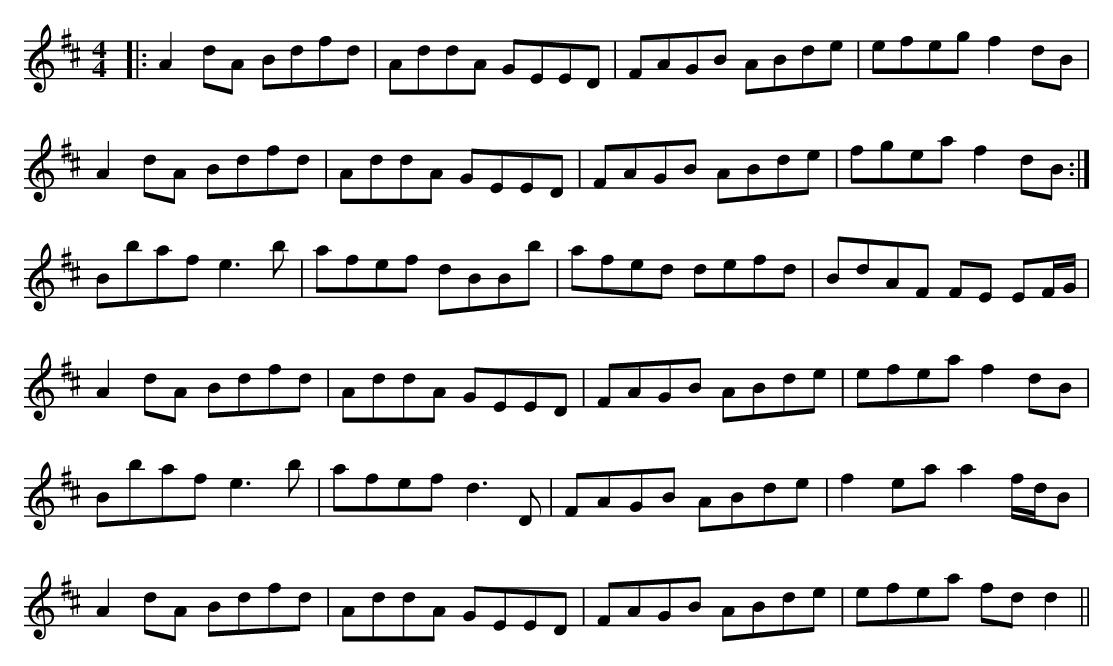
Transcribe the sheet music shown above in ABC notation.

X:1
M:4/4
K:D
|:A2dA Bdfd|AddA GEED|FAGB ABde|efeg f2dB|
A2dA Bdfd|AddA GEED|FAGB ABde|fgea f2dB:|
Bbaf e3b|afef dBBb|afed defd|BdAF FE EF/G/|
A2dA Bdfd|AddA GEED|FAGB ABde|efea f2dB|
Bbaf e3b|afef d3D|FAGB ABde|f2ea a2f/d/B|
A2dA Bdfd|AddA GEED|FAGB ABde|efea fdd2||
